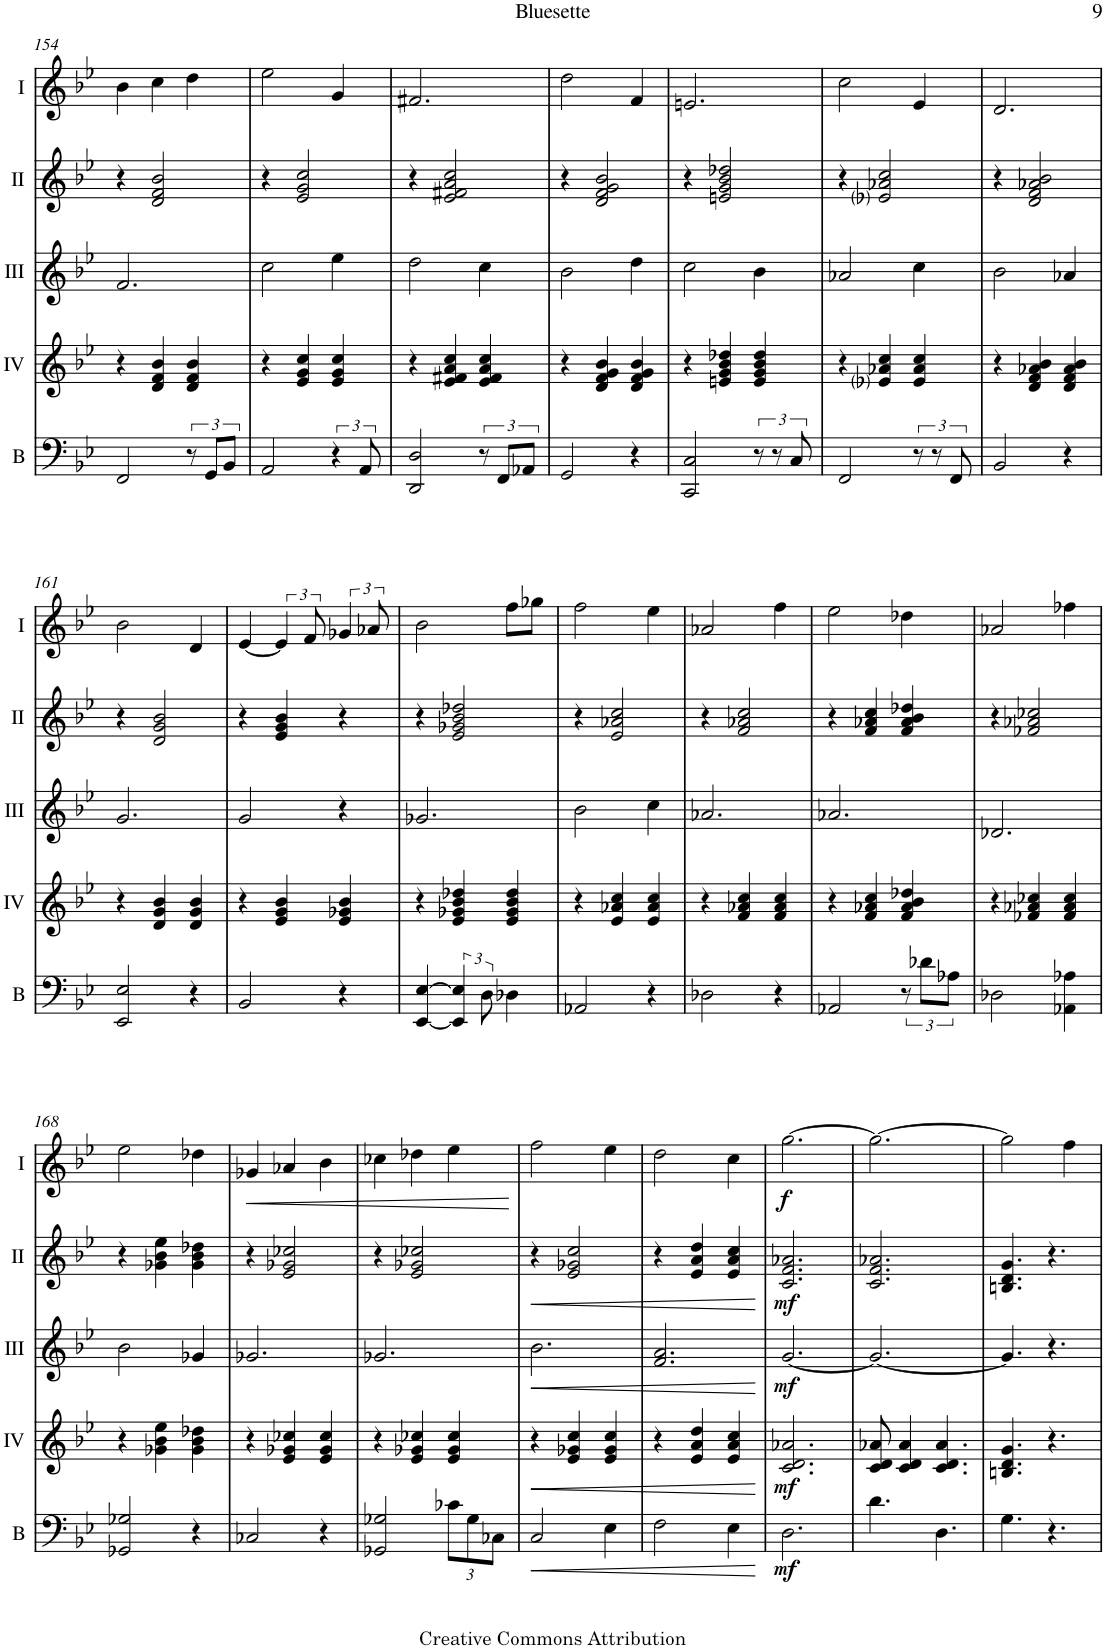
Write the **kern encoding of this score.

**kern	**dynam	**kern	**dynam	**kern	**dynam	**kern	**dynam	**kern	**dynam
*part5	*part5	*part4	*part4	*part3	*part3	*part2	*part2	*part1	*part1
*staff5	*staff5	*staff4	*staff4	*staff3	*staff3	*staff2	*staff2	*staff1	*staff1
*I"Bass	*	*I"Acc. 4	*	*I"Acc. 3	*	*I"Acc. 2	*	*I"Acc. 1	*
*I'B	*	*	*	*	*	*	*	*	*
!!LO:PB:g=z
*clefF4	*	*clefG2	*	*clefG2	*	*clefG2	*	*clefG2	*
*Trd7c12	*	*	*	*	*	*	*	*	*
*k[b-e-]	*	*k[b-e-]	*	*k[b-e-]	*	*k[b-e-]	*	*k[b-e-]	*
*M3/4	*	*M3/4	*	*M3/4	*	*M3/4	*	*M3/4	*
=154	=154	=154	=154	=154	=154	=154	=154	=154	=154
2FF/	.	4r	.	2.f/	.	4r	.	4b-\	.
.	.	4d/ 4f/ 4b-/	.	.	.	2d/ 2f/ 2b-/	.	4cc\	.
12r	.	4d/ 4f/ 4b-/	.	.	.	.	.	4dd\	.
12GG/L	.	.	.	.	.	.	.	.	.
12BB-/J	.	.	.	.	.	.	.	.	.
=155	=155	=155	=155	=155	=155	=155	=155	=155	=155
2AA/	.	4r	.	2cc\	.	4r	.	2ee-\	.
.	.	4e-/ 4g/ 4cc/	.	.	.	2e-/ 2g/ 2cc/	.	.	.
6r	.	4e-/ 4g/ 4cc/	.	4ee-\	.	.	.	4g/	.
12AA/	.	.	.	.	.	.	.	.	.
=156	=156	=156	=156	=156	=156	=156	=156	=156	=156
2DD/ 2D/	.	4r	.	2dd\	.	4r	.	2.f#X/	.
.	.	4e-/ 4f#X/ 4a/ 4cc/	.	.	.	2e-/ 2f#X/ 2a/ 2cc/	.	.	.
12r	.	4e-/ 4f#/ 4a/ 4cc/	.	4cc\	.	.	.	.	.
12FF/L	.	.	.	.	.	.	.	.	.
12AA-X/J	.	.	.	.	.	.	.	.	.
=157	=157	=157	=157	=157	=157	=157	=157	=157	=157
2GG/	.	4r	.	2b-\	.	4r	.	2dd\	.
.	.	4d/ 4f/ 4g/ 4b-/	.	.	.	2d/ 2f/ 2g/ 2b-/	.	.	.
4r	.	4d/ 4f/ 4g/ 4b-/	.	4dd\	.	.	.	4f/	.
=158	=158	=158	=158	=158	=158	=158	=158	=158	=158
2CC/ 2C/	.	4r	.	2cc\	.	4r	.	2.en/	.
.	.	4en/ 4g/ 4b-/ 4dd-X/	.	.	.	2en/ 2g/ 2b-/ 2dd-X/	.	.	.
12r	.	4e/ 4g/ 4b-/ 4dd-/	.	4b-\	.	.	.	.	.
12r	.	.	.	.	.	.	.	.	.
12C/	.	.	.	.	.	.	.	.	.
=159	=159	=159	=159	=159	=159	=159	=159	=159	=159
2FF/	.	4r	.	2a-X/	.	4r	.	2cc\	.
.	.	4e-i/ 4a-X/ 4cc/	.	.	.	2e-i/ 2a-X/ 2cc/	.	.	.
12r	.	4e-/ 4a-/ 4cc/	.	4cc\	.	.	.	4e-/	.
12r	.	.	.	.	.	.	.	.	.
12FF/	.	.	.	.	.	.	.	.	.
=160	=160	=160	=160	=160	=160	=160	=160	=160	=160
2BB-/	.	4r	.	2b-\	.	4r	.	2.d/	.
.	.	4d/ 4f/ 4a-X/ 4b-/	.	.	.	2d/ 2f/ 2a-X/ 2b-/	.	.	.
4r	.	4d/ 4f/ 4a-/ 4b-/	.	4a-X/	.	.	.	.	.
!!LO:LB:g=z
=161	=161	=161	=161	=161	=161	=161	=161	=161	=161
2EE-/ 2E-/	.	4r	.	2.g/	.	4r	.	2b-\	.
.	.	4d/ 4g/ 4b-/	.	.	.	2d/ 2g/ 2b-/	.	.	.
4r	.	4d/ 4g/ 4b-/	.	.	.	.	.	4d/	.
=162	=162	=162	=162	=162	=162	=162	=162	=162	=162
2BB-/	.	4r	.	2g/	.	4r	.	[4e-/	.
.	.	4e-/ 4g/ 4b-/	.	.	.	4e-/ 4g/ 4b-/	.	6e-/]	.
.	.	.	.	.	.	.	.	12f/	.
4r	.	4e-/ 4g-X/ 4b-/	.	4r	.	4r	.	6g-X/	.
.	.	.	.	.	.	.	.	12a-X/	.
=163	=163	=163	=163	=163	=163	=163	=163	=163	=163
[4EE-/ [4E-/	.	4r	.	2.g-X/	.	4r	.	2b-\	.
6EE-/] 6E-/]	.	4e-/ 4g-X/ 4b-/ 4dd-X/	.	.	.	2e-/ 2g-X/ 2b-/ 2dd-X/	.	.	.
12D\	.	.	.	.	.	.	.	.	.
4D-X\	.	4e-/ 4g-/ 4b-/ 4dd-/	.	.	.	.	.	8ff\L	.
.	.	.	.	.	.	.	.	8gg-X\J	.
=164	=164	=164	=164	=164	=164	=164	=164	=164	=164
2AA-X/	.	4r	.	2b-\	.	4r	.	2ff\	.
.	.	4e-/ 4a-X/ 4cc/	.	.	.	2e-/ 2a-X/ 2cc/	.	.	.
4r	.	4e-/ 4a-/ 4cc/	.	4cc\	.	.	.	4ee-\	.
=165	=165	=165	=165	=165	=165	=165	=165	=165	=165
2D-X\	.	4r	.	2.a-X/	.	4r	.	2a-X/	.
.	.	4f/ 4a-X/ 4cc/	.	.	.	2f/ 2a-X/ 2cc/	.	.	.
4r	.	4f/ 4a-/ 4cc/	.	.	.	.	.	4ff\	.
=166	=166	=166	=166	=166	=166	=166	=166	=166	=166
2AA-X/	.	4r	.	2.a-X/	.	4r	.	2ee-\	.
.	.	4f/ 4a-X/ 4cc/	.	.	.	4f/ 4a-X/ 4cc/	.	.	.
12r	.	4f/ 4a-/ 4b-/ 4dd-X/	.	.	.	4f/ 4a-/ 4b-/ 4dd-X/	.	4dd-X\	.
12d-X\L	.	.	.	.	.	.	.	.	.
12A-X\J	.	.	.	.	.	.	.	.	.
=167	=167	=167	=167	=167	=167	=167	=167	=167	=167
2D-X\	.	4r	.	2.d-X/	.	4r	.	2a-X/	.
.	.	4f-X/ 4a-X/ 4cc-X/	.	.	.	2f-X/ 2a-X/ 2cc-X/	.	.	.
4AA-X\ 4A-X\	.	4f-/ 4a-/ 4cc-/	.	.	.	.	.	4ff-X\	.
!!LO:LB:g=z
=168	=168	=168	=168	=168	=168	=168	=168	=168	=168
2GG-X/ 2G-X/	.	4r	.	2b-\	.	4r	.	2ee-\	.
.	.	4g-X\ 4b-\ 4ee-\	.	.	.	4g-X\ 4b-\ 4ee-\	.	.	.
4r	.	4g-\ 4b-\ 4dd-X\	.	4g-X/	.	4g-\ 4b-\ 4dd-X\	.	4dd-X\	.
=169	=169	=169	=169	=169	=169	=169	=169	=169	=169
!	!	!	!	!	!	!	!	!	!LO:HP:b
2C-X/	.	4r	.	2.g-X/	.	4r	.	4g-X/	<
.	.	4e-/ 4g-X/ 4cc-X/	.	.	.	2e-/ 2g-X/ 2cc-X/	.	4a-X/	.
4r	.	4e-/ 4g-/ 4cc-/	.	.	.	.	.	4b-\	.
=170	=170	=170	=170	=170	=170	=170	=170	=170	=170
2GG-X/ 2G-X/	.	4r	.	2.g-X/	.	4r	.	4cc-X\	.
.	.	4e-/ 4g-X/ 4cc-X/	.	.	.	2e-/ 2g-X/ 2cc-X/	.	4dd-X\	.
*Xbrackettup	*	*	*	*	*	*	*	*	*
12c-X\L	.	4e-/ 4g-/ 4cc-/	.	.	.	.	.	4ee-\	.
12G-\	.	.	.	.	.	.	.	.	.
12C-X\J	.	.	.	.	.	.	.	.	.
.	.	.	.	.	.	.	.	.	[
=171	=171	=171	=171	=171	=171	=171	=171	=171	=171
!	!LO:HP:b	!	!LO:HP:b	!	!LO:HP:b	!	!LO:HP:b	!	!
2C/	<	4r	<	2.b-\	<	4r	<	2ff\	.
.	.	4e-/ 4g-X/ 4cc/	.	.	.	2e-/ 2g-X/ 2cc/	.	.	.
4E-\	.	4e-/ 4g-/ 4cc/	.	.	.	.	.	4ee-\	.
=172	=172	=172	=172	=172	=172	=172	=172	=172	=172
2F\	.	4r	.	2.f/ 2.a/	.	4r	.	2dd\	.
.	.	4e-/ 4a/ 4dd/	.	.	.	4e-/ 4a/ 4dd/	.	.	.
4E-\	.	4e-/ 4a/ 4cc/	.	.	.	4e-/ 4a/ 4cc/	.	4cc\	.
.	[	.	[	.	[	.	[	.	.
=173	=173	=173	=173	=173	=173	=173	=173	=173	=173
!	!LO:DY:b	!	!LO:DY:b	!	!LO:DY:b	!	!LO:DY:b	!	!LO:DY:b
2.D\	mf	2.c/ 2.d/ 2.a-X/	mf	[2.g/	mf	2.c/ 2.f/ 2.a-X/	mf	[2.gg\	f
=174	=174	=174	=174	=174	=174	=174	=174	=174	=174
4.d\	.	8c/ 8d/ 8a-X/	.	2.g/_	.	2.c/ 2.f/ 2.a-X/	.	2.gg\_	.
.	.	4c/ 4d/ 4a-/	.	.	.	.	.	.	.
4.D\	.	4.c/ 4.d/ 4.a-/	.	.	.	.	.	.	.
=175	=175	=175	=175	=175	=175	=175	=175	=175	=175
4.G\	.	4.Bn/ 4.d/ 4.g/	.	4.g/]	.	4.Bn/ 4.d/ 4.g/	.	2gg\]	.
4.r	.	4.r	.	4.r	.	4.r	.	.	.
.	.	.	.	.	.	.	.	4ff\	.
=	=	=	=	=	=	=	=	=	=
*-	*-	*-	*-	*-	*-	*-	*-	*-	*-
